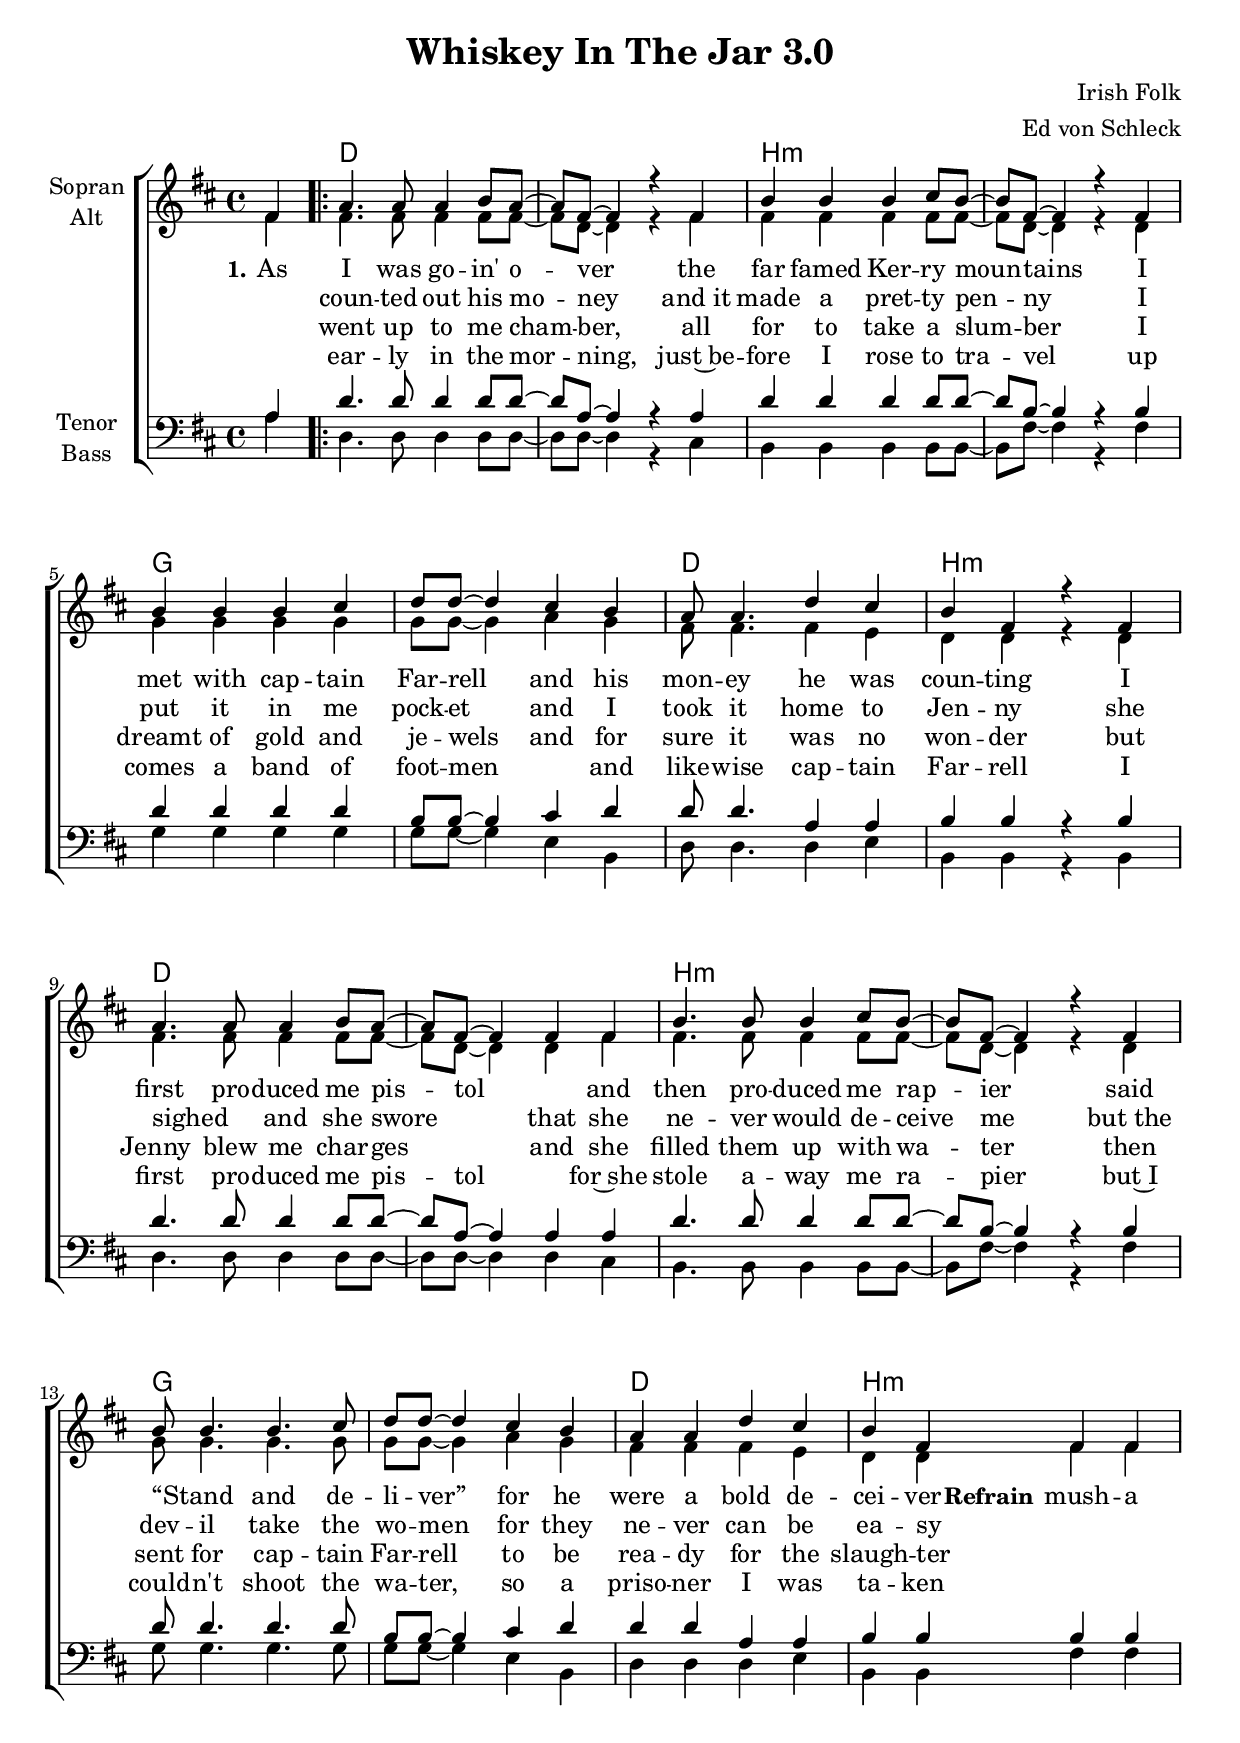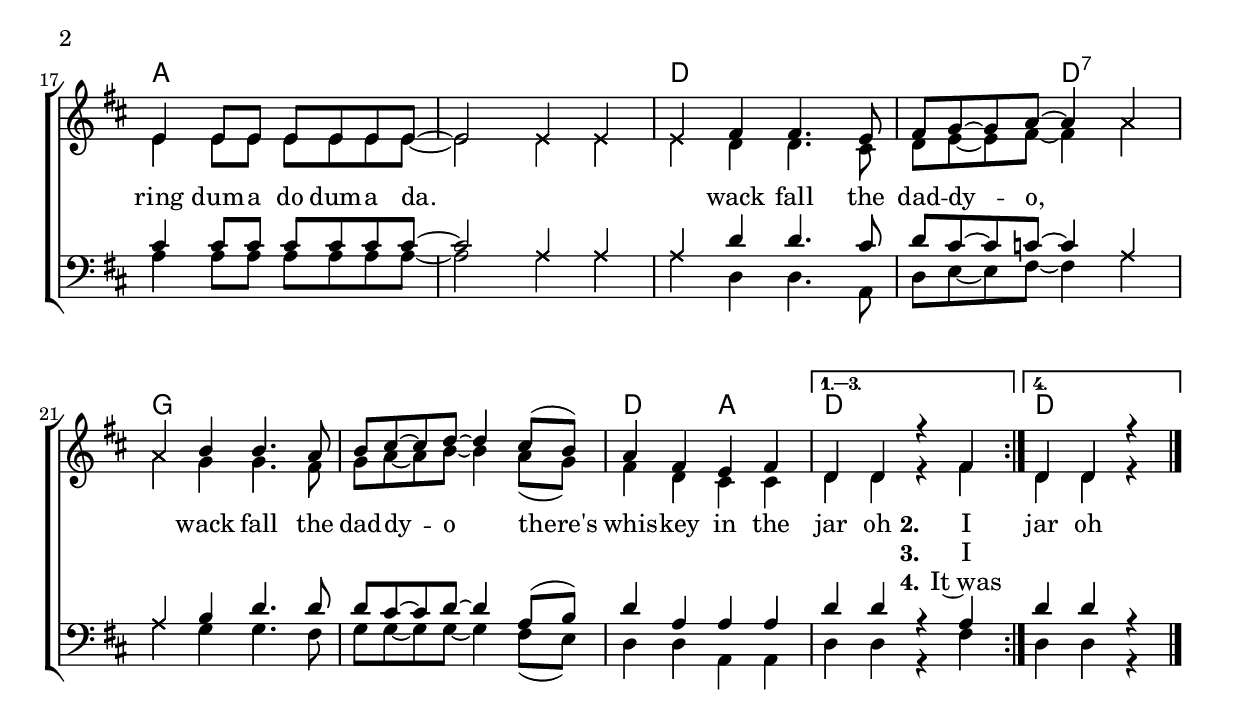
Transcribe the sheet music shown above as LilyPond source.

\version "2.19.80"

\header {
  title = "Whiskey In The Jar 3.0"
  composer = "Irish Folk"
  arranger = "Ed von Schleck"
}

global = {
  \key d \major
  \time 4/4
  \partial 4
}

chordNames = \chordmode {
  \global
  \germanChords
  s4
  
  \repeat volta 4 {
  d1*2 b:m g d1 b:m
  d1*2 b:m g d1 b:m
  a1*2 d1. d2:7 g1*2
  d2 a 
  } \alternative {
    { d1 }
    { d2. }
  }
  \bar "|."
}

soprano = \relative c' {
  \global
  fis4
  
  a4. a8 a4 b8 a~
  a fis~fis4 r4 fis
  b4 b b4 cis8 b~
  b fis~fis4 r4 fis4
  
  b4 b b cis
  d8 d~d4 cis b
  a8 a4. d4 cis
  b fis r4 fis
  
  a4. a8 a4 b8 a~a fis~fis4 fis4 fis
  b4. b8 b4 cis8 b~b fis~fis4 r4 fis4
  b8 b4. b4. cis8 d8 d8~d4  cis4 b
  a4 a d cis b fis fis4 fis
  
  % Refrain %
  e4 e8 e e e e e~
  e2 \override NoteHead #'style = #'cross e4 e
  e \revert NoteHead #'style fis4 fis4. e8
  fis8 g~ g a~ a4 \override NoteHead #'style = #'cross a4
  
  a \revert NoteHead #'style b b4. a8 
  b cis~cis d~d4 cis8( b)
  a4 fis e fis
  d4 d r4 fis
  d4 d r4
}

alto = \relative c' {
  \global
  fis4
  
  fis4. fis8 fis4 fis8 fis~
  fis d~ d4 r fis
  fis fis fis fis8 fis~
  fis d~ d4 r d
  
  g4 g g g
  g8 g~ g4 a g
  fis8 fis4. fis4 e
  d d r d
  
  fis4. fis8 fis4 fis8 fis~
  fis d~ d4 d fis
  fis4. fis8 fis4 fis8 fis~
  fis d~ d4 r d
  
  g8 g4. g g8
  g8 g~ g4 a g
  fis fis fis e
  d d fis fis
  
  
  e4 e8 e e e8 e e~
  e2 \override NoteHead #'style = #'cross e4 e
  e \revert NoteHead #'style
  d4 d4. cis8
  d8 e~ e fis~ fis4 \override NoteHead #'style = #'cross a4
  
  a \revert NoteHead #'style g g4. fis8 
  g a~ a b~ b4 a8( g)
  fis4 d cis cis
  d4 d r fis
  
  d4 d r
}

tenor = \relative c' {
  \global
  a4
  
  d4. d8 d4 d8 d~
  d a~ a4 r a
  d4 d d d8 d~
  d b~ b4 r b
  
  d d d d
  b8 b~ b4 cis d
  d8 d4. a4 a
  b b r b
  
  d4. d8 d4 d8 d~
  d a~ a4 a a
  d4. d8 d4 d8 d~
  d b~ b4 r b
  
  d8 d4. d d8
  b8 b~ b4 cis d
  d d a4 a
  b b b b
  
  cis4 cis8 cis cis cis cis cis~
  cis2 \override NoteHead #'style = #'cross a4 a
  a \revert NoteHead #'style d4 d4. cis8
  d8 cis~ cis c~ c4 \override NoteHead #'style = #'cross a4
  
  a \revert NoteHead #'style b d4. d8 
  d cis~ cis d~ d4 a8( b)
  d4 a a a
  d4 d r a
  
  d4 d r
}

bass = \relative c' {
  \global
  a4
  d,4. d8 d4 d8 d~
  d d~ d4 r4 cis
  b b b b8 b~
  b fis'~ fis4 r fis
  
  g4 g g g  
  g8 g~ g4 e b
  d8 d4. d4 e
  b b r b
  
  d4. d8 d4 d8 d~
  d d~ d4 d cis
  b4. b8 b4 b8 b~
  b fis'~ fis4 r fis
  
  g8 g4. g g8  
  g8 g~ g4 e b
  d d d e
  b b fis' fis
  
  a4 a8 a a a a a~
  a2 \override NoteHead #'style = #'cross a4 a
  a \revert NoteHead #'style d,4 d4. a8
  d8 e~ e fis~ fis4 \override NoteHead #'style = #'cross a4
  
  a \revert NoteHead #'style g g4. fis8 
  g g~ g g~ g4 fis8( e)
  d4 d a a
  d4 d r fis
  
  d4 d r
}

Refrain = \lyricmode {
  \set stanza = "Refrain"
  mush -- a ring dum -- a do dum -- a da. _ _ _
  wack fall the dad -- dy -- o,  _ _ wack fall the dad -- dy -- o
  there's whis -- key in the jar oh
}

VerseOne = \lyricmode{
  \set stanza = "1."
  As I was  go -- in' o -- ver the far famed Ker -- ry moun -- tains
  I met with cap -- tain Far -- rell and his mon -- ey he was coun -- ting
  I first pro -- duced me pis -- tol _ and  then pro -- duced me rap -- ier
  said “Stand _ and de -- li -- ver” for he were a bold de -- cei -- ver
  
  \Refrain
  \set stanza = "2."
  I
  
  jar oh
}

VerseTwo = \lyricmode{
  _ coun -- ted out his mo -- ney and_it made a pret -- ty pen -- ny
  I put it in me pock -- et and I took it home to Jen -- ny
  she sighed _ and she swore _  that she ne -- ver would de -- ceive me
  but_the dev -- il take the wo -- men for they ne -- ver can be ea -- sy
  _ _ _ _ _ _ _ _ _ _ _ _ _ _ _ _ _ _ _ _ _ _ _ _ _ _ _ _ _ _ _ _ _
  \set stanza = "3."
  I 
}

VerseThree = \lyricmode{
  _ went up to me cham -- ber, all for to take a slum -- ber
  I dreamt of gold and je -- wels and for sure it was no won -- der
  but Jenny_ blew me char -- ges _ and she filled them up with wa -- ter
  then sent for cap -- tain Far -- rell to be rea -- dy for the slaugh -- ter
  _ _ _ _ _ _ _ _ _ _ _ _ _ _ _ _ _ _ _ _ _ _ _ _ _ _ _ _ _ _ _ _ _
  \set stanza = "4."
  It~was 
}

VerseFour = \lyricmode{
  _ ear -- ly in the mor -- ning, just~be -- fore I rose to tra -- vel
  up comes a band of foot -- men _ and like -- wise cap -- tain Far -- rell
  I first pro -- duced me pis -- tol _ for~she stole a -- way me ra -- pier
  but~I could -- n't shoot the wa -- ter, so a priso -- ner I was ta -- ken
}

chordsPart = \new ChordNames \chordNames

choirPart = \new ChoirStaff <<
  \new Staff \with {
    instrumentName = \markup \center-column { "Sopran" "Alt" }
  } <<
    \new Voice = "soprano" { \voiceOne \soprano }
    \new Voice = "alto" { \voiceTwo \alto }
  >>
  \new Lyrics \with {
    \override VerticalAxisGroup #'staff-affinity = #CENTER
  } \lyricsto "soprano" \VerseOne
  \new Lyrics \with {
    \override VerticalAxisGroup #'staff-affinity = #CENTER
  } \lyricsto "soprano" \VerseTwo
  \new Lyrics \with {
    \override VerticalAxisGroup #'staff-affinity = #CENTER
  } \lyricsto "soprano" \VerseThree
  \new Lyrics \with {
    \override VerticalAxisGroup #'staff-affinity = #CENTER
  } \lyricsto "soprano" \VerseFour
  \new Staff \with {
    instrumentName = \markup \center-column { "Tenor" "Bass" }
  } <<
    \clef bass
    \new Voice = "tenor" { \voiceOne \tenor }
    \new Voice = "bass" { \voiceTwo \bass }
  >>
>>

\score {
  <<
    \chordsPart
    \choirPart
  >>
  \layout { }
  \midi {
    \tempo 4=100
  }
}
